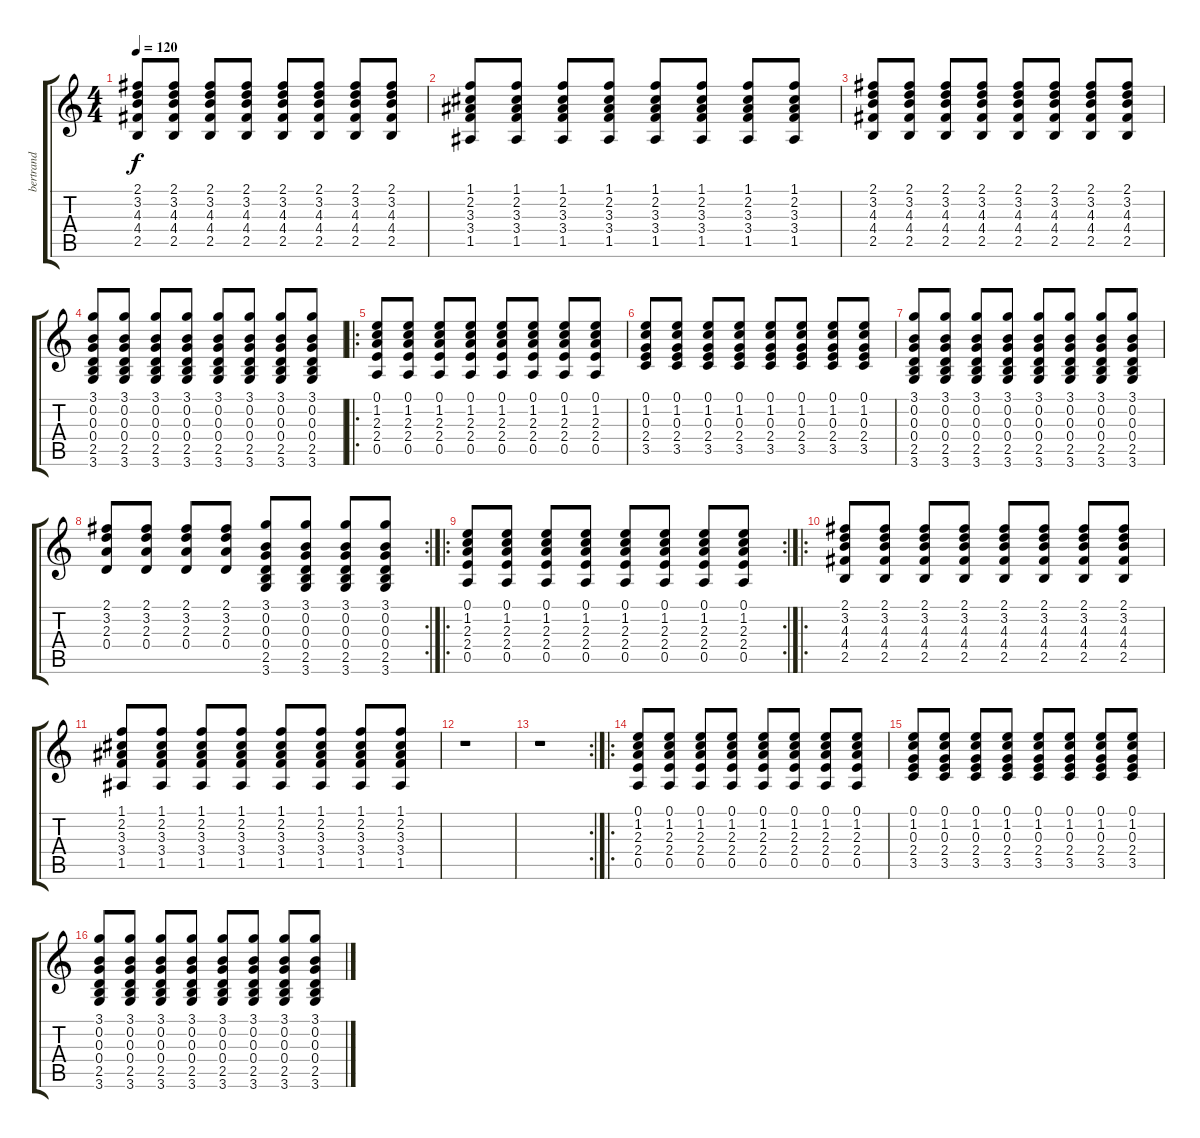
\track ("bertrand " "bertrand ") {instrument acousticguitarnylon}
\staff {score tabs}
\tuning (E4 B3 G3 D3 A2 E2) {hide}
\ts (4 4)
\tempo 120
\clef g2
\ks c
(2.1 3.2 4.3 4.4 2.5).8{dy f instrument acousticguitarnylon} (2.1 3.2 4.3 4.4 2.5).8 (2.1 3.2 4.3 4.4 2.5).8 (2.1 3.2 4.3 4.4 2.5).8 (2.1 3.2 4.3 4.4 2.5).8 (2.1 3.2 4.3 4.4 2.5).8 (2.1 3.2 4.3 4.4 2.5).8 (2.1 3.2 4.3 4.4 2.5).8 |
(1.1 2.2 3.3 3.4 1.5).8 (1.1 2.2 3.3 3.4 1.5).8 (1.1 2.2 3.3 3.4 1.5).8 (1.1 2.2 3.3 3.4 1.5).8 (1.1 2.2 3.3 3.4 1.5).8 (1.1 2.2 3.3 3.4 1.5).8 (1.1 2.2 3.3 3.4 1.5).8 (1.1 2.2 3.3 3.4 1.5).8 |
(2.1 3.2 4.3 4.4 2.5).8 (2.1 3.2 4.3 4.4 2.5).8 (2.1 3.2 4.3 4.4 2.5).8 (2.1 3.2 4.3 4.4 2.5).8 (2.1 3.2 4.3 4.4 2.5).8 (2.1 3.2 4.3 4.4 2.5).8 (2.1 3.2 4.3 4.4 2.5).8 (2.1 3.2 4.3 4.4 2.5).8 |
(3.1 0.2 0.3 0.4 2.5 3.6).8 (3.1 0.2 0.3 0.4 2.5 3.6).8 (3.1 0.2 0.3 0.4 2.5 3.6).8 (3.1 0.2 0.3 0.4 2.5 3.6).8 (3.1 0.2 0.3 0.4 2.5 3.6).8 (3.1 0.2 0.3 0.4 2.5 3.6).8 (3.1 0.2 0.3 0.4 2.5 3.6).8 (3.1 0.2 0.3 0.4 2.5 3.6).8 |
\ro
(0.1 1.2 2.3 2.4 0.5).8 (0.1 1.2 2.3 2.4 0.5).8 (0.1 1.2 2.3 2.4 0.5).8 (0.1 1.2 2.3 2.4 0.5).8 (0.1 1.2 2.3 2.4 0.5).8 (0.1 1.2 2.3 2.4 0.5).8 (0.1 1.2 2.3 2.4 0.5).8 (0.1 1.2 2.3 2.4 0.5).8 |
(0.1 1.2 0.3 2.4 3.5).8 (0.1 1.2 0.3 2.4 3.5).8 (0.1 1.2 0.3 2.4 3.5).8 (0.1 1.2 0.3 2.4 3.5).8 (0.1 1.2 0.3 2.4 3.5).8 (0.1 1.2 0.3 2.4 3.5).8 (0.1 1.2 0.3 2.4 3.5).8 (0.1 1.2 0.3 2.4 3.5).8 |
(3.1 0.2 0.3 0.4 2.5 3.6).8 (3.1 0.2 0.3 0.4 2.5 3.6).8 (3.1 0.2 0.3 0.4 2.5 3.6).8 (3.1 0.2 0.3 0.4 2.5 3.6).8 (3.1 0.2 0.3 0.4 2.5 3.6).8 (3.1 0.2 0.3 0.4 2.5 3.6).8 (3.1 0.2 0.3 0.4 2.5 3.6).8 (3.1 0.2 0.3 0.4 2.5 3.6).8 |
\rc 2
(2.1 3.2 2.3 0.4).8 (2.1 3.2 2.3 0.4).8 (2.1 3.2 2.3 0.4).8 (2.1 3.2 2.3 0.4).8 (3.1 0.2 0.3 0.4 2.5 3.6).8 (3.1 0.2 0.3 0.4 2.5 3.6).8 (3.1 0.2 0.3 0.4 2.5 3.6).8 (3.1 0.2 0.3 0.4 2.5 3.6).8 |
\ro
\rc 2
(0.1 1.2 2.3 2.4 0.5).8 (0.1 1.2 2.3 2.4 0.5).8 (0.1 1.2 2.3 2.4 0.5).8 (0.1 1.2 2.3 2.4 0.5).8 (0.1 1.2 2.3 2.4 0.5).8 (0.1 1.2 2.3 2.4 0.5).8 (0.1 1.2 2.3 2.4 0.5).8 (0.1 1.2 2.3 2.4 0.5).8 |
\ro
(2.1 3.2 4.3 4.4 2.5).8 (2.1 3.2 4.3 4.4 2.5).8 (2.1 3.2 4.3 4.4 2.5).8 (2.1 3.2 4.3 4.4 2.5).8 (2.1 3.2 4.3 4.4 2.5).8 (2.1 3.2 4.3 4.4 2.5).8 (2.1 3.2 4.3 4.4 2.5).8 (2.1 3.2 4.3 4.4 2.5).8 |
(1.1 2.2 3.3 3.4 1.5).8 (1.1 2.2 3.3 3.4 1.5).8 (1.1 2.2 3.3 3.4 1.5).8 (1.1 2.2 3.3 3.4 1.5).8 (1.1 2.2 3.3 3.4 1.5).8 (1.1 2.2 3.3 3.4 1.5).8 (1.1 2.2 3.3 3.4 1.5).8 (1.1 2.2 3.3 3.4 1.5).8 |
r.1 |
\rc 2
r.1 |
\ro
(0.1 1.2 2.3 2.4 0.5).8 (0.1 1.2 2.3 2.4 0.5).8 (0.1 1.2 2.3 2.4 0.5).8 (0.1 1.2 2.3 2.4 0.5).8 (0.1 1.2 2.3 2.4 0.5).8 (0.1 1.2 2.3 2.4 0.5).8 (0.1 1.2 2.3 2.4 0.5).8 (0.1 1.2 2.3 2.4 0.5).8 |
(0.1 1.2 0.3 2.4 3.5).8 (0.1 1.2 0.3 2.4 3.5).8 (0.1 1.2 0.3 2.4 3.5).8 (0.1 1.2 0.3 2.4 3.5).8 (0.1 1.2 0.3 2.4 3.5).8 (0.1 1.2 0.3 2.4 3.5).8 (0.1 1.2 0.3 2.4 3.5).8 (0.1 1.2 0.3 2.4 3.5).8 |
(3.1 0.2 0.3 0.4 2.5 3.6).8 (3.1 0.2 0.3 0.4 2.5 3.6).8 (3.1 0.2 0.3 0.4 2.5 3.6).8 (3.1 0.2 0.3 0.4 2.5 3.6).8 (3.1 0.2 0.3 0.4 2.5 3.6).8 (3.1 0.2 0.3 0.4 2.5 3.6).8 (3.1 0.2 0.3 0.4 2.5 3.6).8 (3.1 0.2 0.3 0.4 2.5 3.6).8
